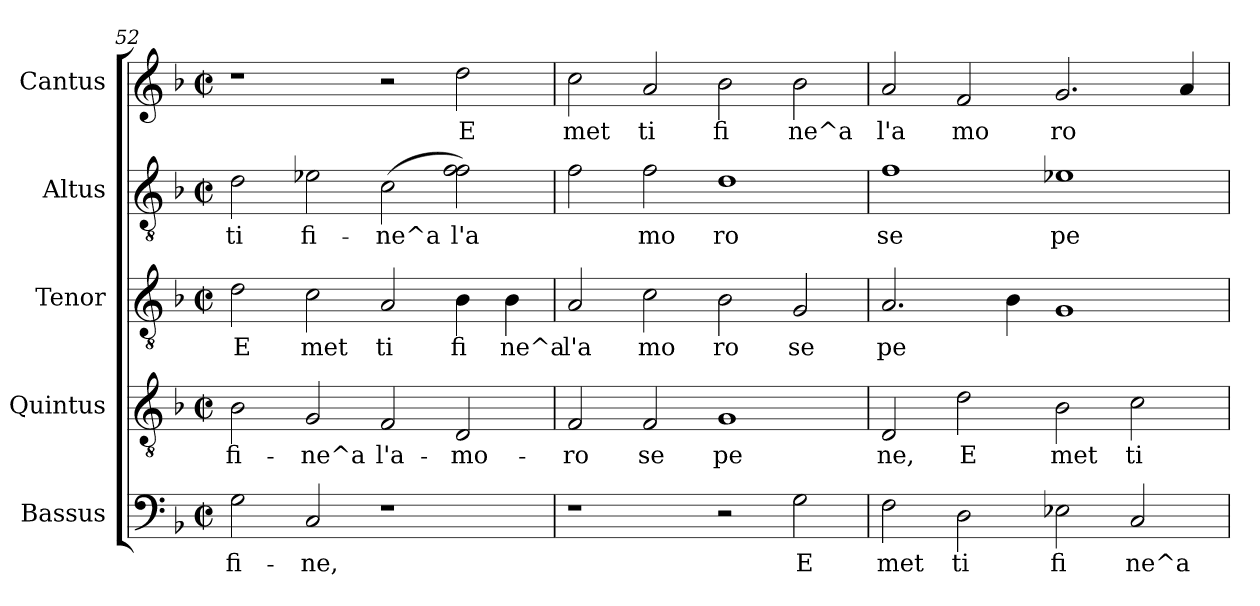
**kern	**text	**kern	**text	**kern	**text	**kern	**text	**kern	**text
*part5	*part5	*part4	*part4	*part3	*part3	*part2	*part2	*part1	*part1
*staff5	*staff5	*staff4	*staff4	*staff3	*staff3	*staff2	*staff2	*staff1	*staff1
*I"Bassus	*	*I"Quintus	*	*I"Tenor	*	*I"Altus	*	*I"Cantus	*
*clefF4	*	*clefGv2	*	*clefGv2	*	*clefGv2	*	*clefG2	*
*k[b-]	*	*k[b-]	*	*k[b-]	*	*k[b-]	*	*k[b-]	*
*F:	*	*F:	*	*F:	*	*F:	*	*F:	*
*M2/2	*	*M2/2	*	*M2/2	*	*M2/2	*	*M2/2	*
*met(c|)	*	*met(c|)	*	*met(c|)	*	*met(c|)	*	*met(c|)	*
=52	=52	=52	=52	=52	=52	=52	=52	=52	=52
!	!LO:LY:b:cj	!	!LO:LY:b:cj	!	!LO:LY:b:cj	!	!LO:LY:b:cj	!	!
2G\	fi-	2B-\	fi-	2d\	E	2d\	-ti	1r	.
!	!LO:LY:b:cj	!	!LO:LY:b:cj	!	!LO:LY:b:cj	!	!LO:LY:b:cj	!	!
2C/	-ne,	2G/	-ne^a	2c\	met	2e-X\	fi-	.	.
!	!	!	!LO:LY:b:cj	!	!LO:LY:b:cj	!	!LO:LY:b:cj	!	!
1r	.	2F/	l'a-	2A/	ti	(<2c\	-ne^a	2r	.
!	!	!	!LO:LY:b:cj	!	!LO:LY:b:cj	!	!LO:LY:b:cj	!	!LO:LY:b:cj
.	.	2D/	-mo-	4B-\	fi	2f\ 2f\)	l'a-	2dd\	E
!	!	!	!	!	!LO:LY:b:cj	!	!	!	!
.	.	.	.	4B-\	ne^a	.	.	.	.
!!LO:PB:g=z
=53	=53	=53	=53	=53	=53	=53	=53	=53	=53
!	!	!	!LO:LY:b:cj	!	!LO:LY:b:cj	!	!LO:LY:b:cj	!	!LO:LY:b:cj
1r	.	2F/	-ro	2A/	l'a	2f\	--	2cc\	met
!	!	!	!LO:LY:b:cj	!	!LO:LY:b:cj	!	!LO:LY:b:cj	!	!LO:LY:b:cj
.	.	2F/	se	2c\	mo	2f\	-mo	2a/	ti
!	!	!	!LO:LY:b:cj	!	!LO:LY:b:cj	!	!LO:LY:b:cj	!	!LO:LY:b:cj
2r	.	1G	pe	2B-\	ro	1d	ro	2b-\	fi
!	!LO:LY:b:cj	!	!	!	!LO:LY:b:cj	!	!	!	!LO:LY:b:cj
2G\	E	.	.	2G/	se	.	.	2b-\	ne^a
=54	=54	=54	=54	=54	=54	=54	=54	=54	=54
!	!LO:LY:b:cj	!	!LO:LY:b:cj	!	!LO:LY:b:cj	!	!LO:LY:b:cj	!	!LO:LY:b:cj
2F\	met	2D/	ne,	2.A/	pe	1f	se	2a/	l'a
!	!LO:LY:b:cj	!	!LO:LY:b:cj	!	!	!	!	!	!LO:LY:b:cj
2D\	ti	2d\	E	.	.	.	.	2f/	mo
!	!	!	!	!	!LO:LY:b:cj	!	!	!	!
.	.	.	.	4B-\	.	.	.	.	.
!	!LO:LY:b:cj	!	!LO:LY:b:cj	!	!LO:LY:b:cj	!	!LO:LY:b:cj	!	!LO:LY:b:cj
2E-X\	fi	2B-\	met	1G	.	1e-X	pe	2.g/	ro
!	!LO:LY:b:cj	!	!LO:LY:b:cj	!	!	!	!	!	!
2C/	ne^a	2c\	ti	.	.	.	.	.	.
!	!	!	!	!	!	!	!	!	!LO:LY:b:cj
.	.	.	.	.	.	.	.	4a/	.
=	=	=	=	=	=	=	=	=	=
*-	*-	*-	*-	*-	*-	*-	*-	*-	*-
